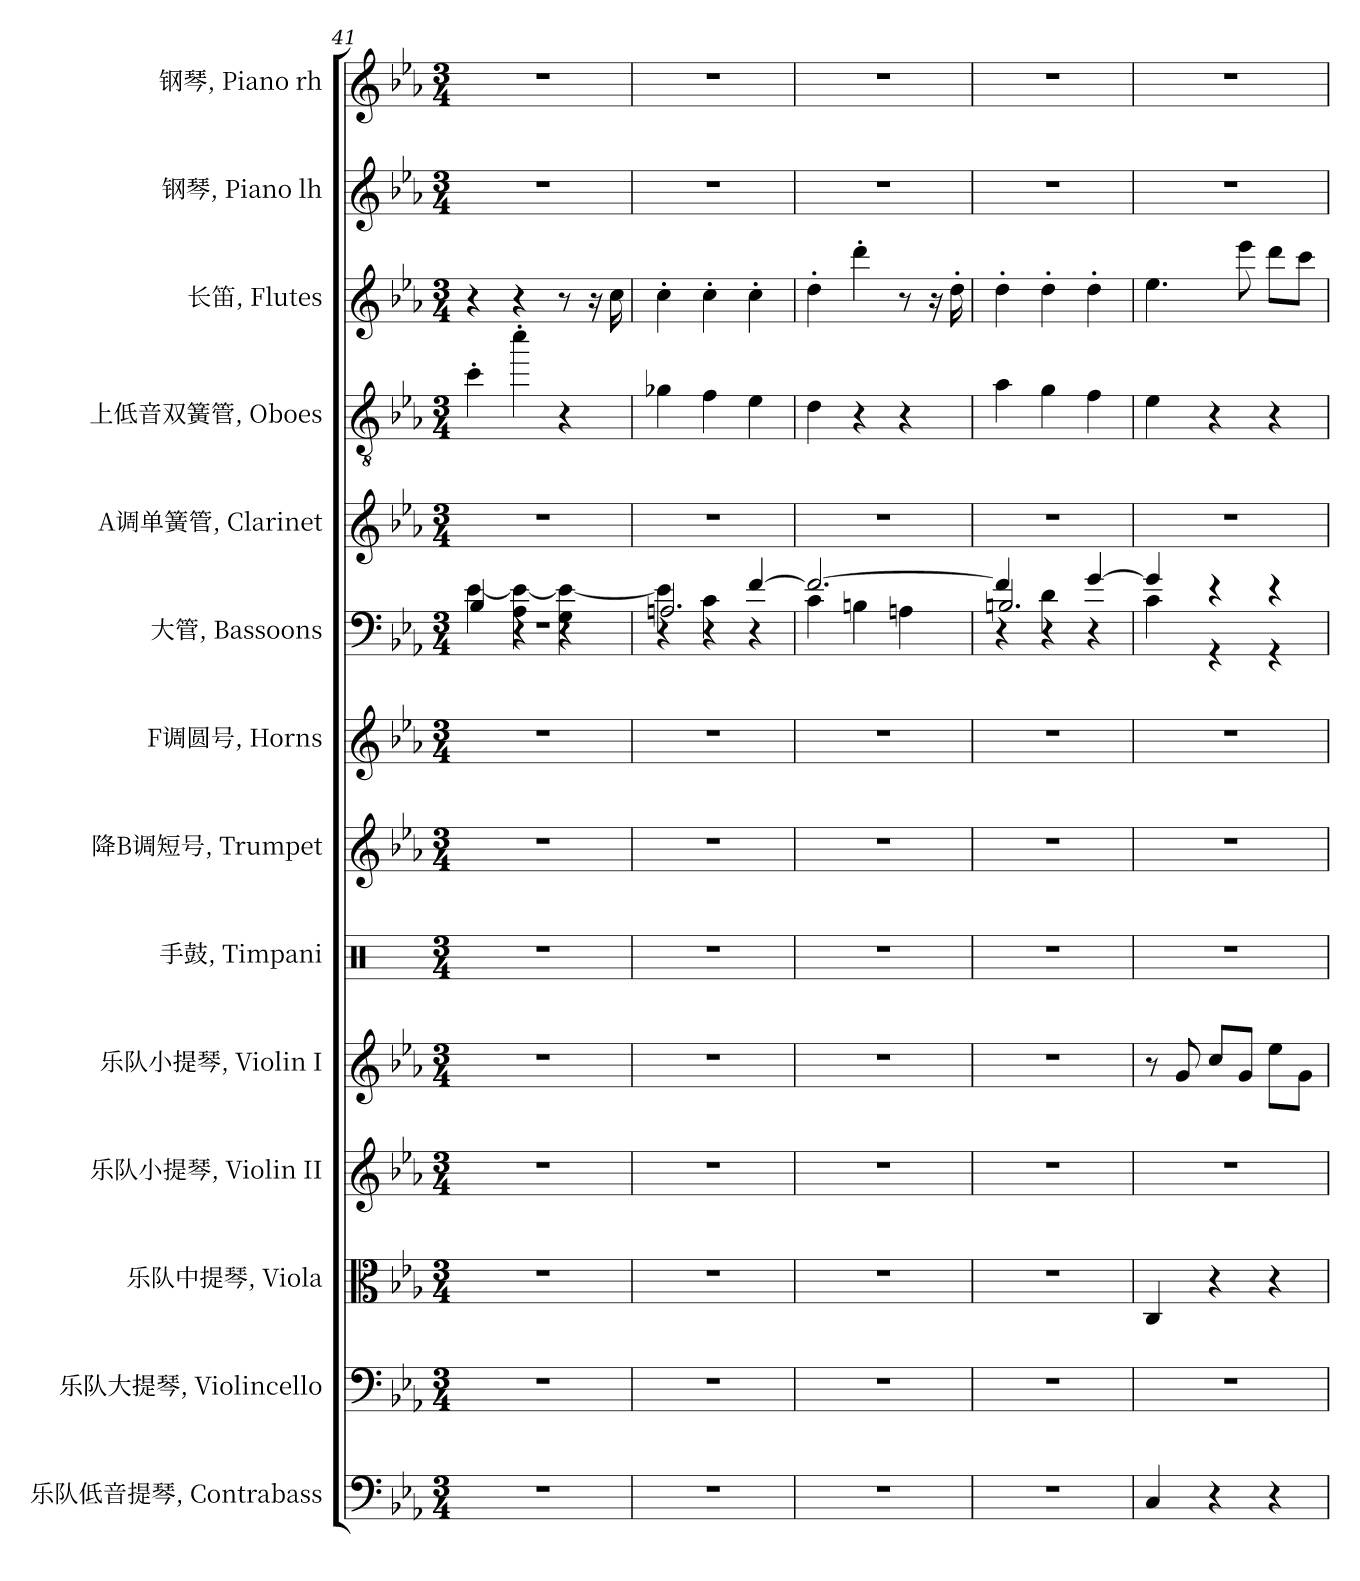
**kern	**kern	**kern	**kern	**kern	**kern	**kern	**kern	**kern	**kern	**kern	**kern	**kern	**kern
*part14	*part13	*part12	*part11	*part10	*part9	*part8	*part7	*part6	*part5	*part4	*part3	*part2	*part1
*staff14	*staff13	*staff12	*staff11	*staff10	*staff9	*staff8	*staff7	*staff6	*staff5	*staff4	*staff3	*staff2	*staff1
*I"乐队低音提琴, Contrabass	*I"乐队大提琴, Violincello	*I"乐队中提琴, Viola	*I"乐队小提琴, Violin II	*I"乐队小提琴, Violin I	*I"手鼓, Timpani	*I"降B调短号, Trumpet	*I"F调圆号, Horns	*I"大管, Bassoons	*I"A调单簧管, Clarinet	*I"上低音双簧管, Oboes	*I"长笛, Flutes	*I"钢琴, Piano lh	*I"钢琴, Piano rh
*I'Cbs.	*	*	*	*	*	*	*I'F Hn.	*I'Bsn.	*I'A Cl.	*	*I'Fl.	*I'Pno.	*I'Pno.
*clefF4	*clefF4	*clefC3	*clefG2	*clefG2	*clefX	*clefG2	*clefG2	*clefF4	*clefG2	*clefGv2	*clefG2	*clefG2	*clefG2
*ITrd7c12	*	*	*	*	*	*ITrd1c2	*ITrd4c7	*	*ITrd2c3	*	*	*	*
*k[b-e-a-]	*k[b-e-a-]	*k[b-e-a-]	*k[b-e-a-]	*k[b-e-a-]	*k[]	*k[b-e-a-d-g-]	*k[b-e-a-d-]	*k[b-e-a-]	*k[]	*k[b-e-a-]	*k[b-e-a-]	*k[b-e-a-]	*k[b-e-a-]
*M3/4	*M3/4	*M3/4	*M3/4	*M3/4	*M3/4	*M3/4	*M3/4	*M3/4	*M3/4	*M3/4	*M3/4	*M3/4	*M3/4
=41	=41	=41	=41	=41	=41	=41	=41	=41	=41	=41	=41	=41	=41
*	*	*	*	*	*	*	*	*^	*	*	*	*	*
*	*	*	*	*	*	*	*	*	*^	*	*	*	*	*
2.r	2.r	2.r	2.r	2.r	2.r	2.r	2.r	2.r	[4e-\	4B-/	2.r	4cc'\	4r	2.r	2.r
.	.	.	.	.	.	.	.	.	4A-\ 4e-\_	4r	.	4ccc'\	4r	.	.
.	.	.	.	.	.	.	.	.	4G\ 4e-\_	4r	.	4r	8r	.	.
.	.	.	.	.	.	.	.	.	.	.	.	.	16r	.	.
.	.	.	.	.	.	.	.	.	.	.	.	.	16cc\	.	.
=42	=42	=42	=42	=42	=42	=42	=42	=42	=42	=42	=42	=42	=42	=42	=42
2.r	2.r	2.r	2.r	2.r	2.r	2.r	2.r	4r	4e-\]	2.An/	2.r	4g-X\	4cc'\	2.r	2.r
.	.	.	.	.	.	.	.	4r	4c\	.	.	4f\	4cc'\	.	.
.	.	.	.	.	.	.	.	[4f/	4r	.	.	4e-\	4cc'\	.	.
*	*	*	*	*	*	*	*	*	*v	*v	*	*	*	*	*
=43	=43	=43	=43	=43	=43	=43	=43	=43	=43	=43	=43	=43	=43	=43
2.r	2.r	2.r	2.r	2.r	2.r	2.r	2.r	2.f/_	4c\	2.r	4d\	4dd'\	2.r	2.r
.	.	.	.	.	.	.	.	.	4Bn\	.	4r	4ddd'\	.	.
.	.	.	.	.	.	.	.	.	4An\	.	4r	8r	.	.
.	.	.	.	.	.	.	.	.	.	.	.	16r	.	.
.	.	.	.	.	.	.	.	.	.	.	.	16dd'\	.	.
=44	=44	=44	=44	=44	=44	=44	=44	=44	=44	=44	=44	=44	=44	=44
*	*	*	*	*	*	*	*	*	*^	*	*	*	*	*
2.r	2.r	2.r	2.r	2.r	2.r	2.r	2.r	4f/]	4r	2.Bn/	2.r	4a-\	4dd'\	2.r	2.r
.	.	.	.	.	.	.	.	4r	4d\	.	.	4g\	4dd'\	.	.
.	.	.	.	.	.	.	.	[4g/	4r	.	.	4f\	4dd'\	.	.
*	*	*	*	*	*	*	*	*	*v	*v	*	*	*	*	*
=45	=45	=45	=45	=45	=45	=45	=45	=45	=45	=45	=45	=45	=45	=45
4CC/	2.r	4C/	2.r	8r	2.r	2.r	2.r	4g/]	4c\	2.r	4e-\	4.ee-\	2.r	2.r
.	.	.	.	8g/	.	.	.	.	.	.	.	.	.	.
4r	.	4r	.	8cc/L	.	.	.	4r	4r	.	4r	.	.	.
.	.	.	.	8g/J	.	.	.	.	.	.	.	8eee-\	.	.
4r	.	4r	.	8ee-\L	.	.	.	4r	4r	.	4r	8ddd\L	.	.
.	.	.	.	8g\J	.	.	.	.	.	.	.	8ccc\J	.	.
*	*	*	*	*	*	*	*	*v	*v	*	*	*	*	*
=	=	=	=	=	=	=	=	=	=	=	=	=	=
*-	*-	*-	*-	*-	*-	*-	*-	*-	*-	*-	*-	*-	*-
